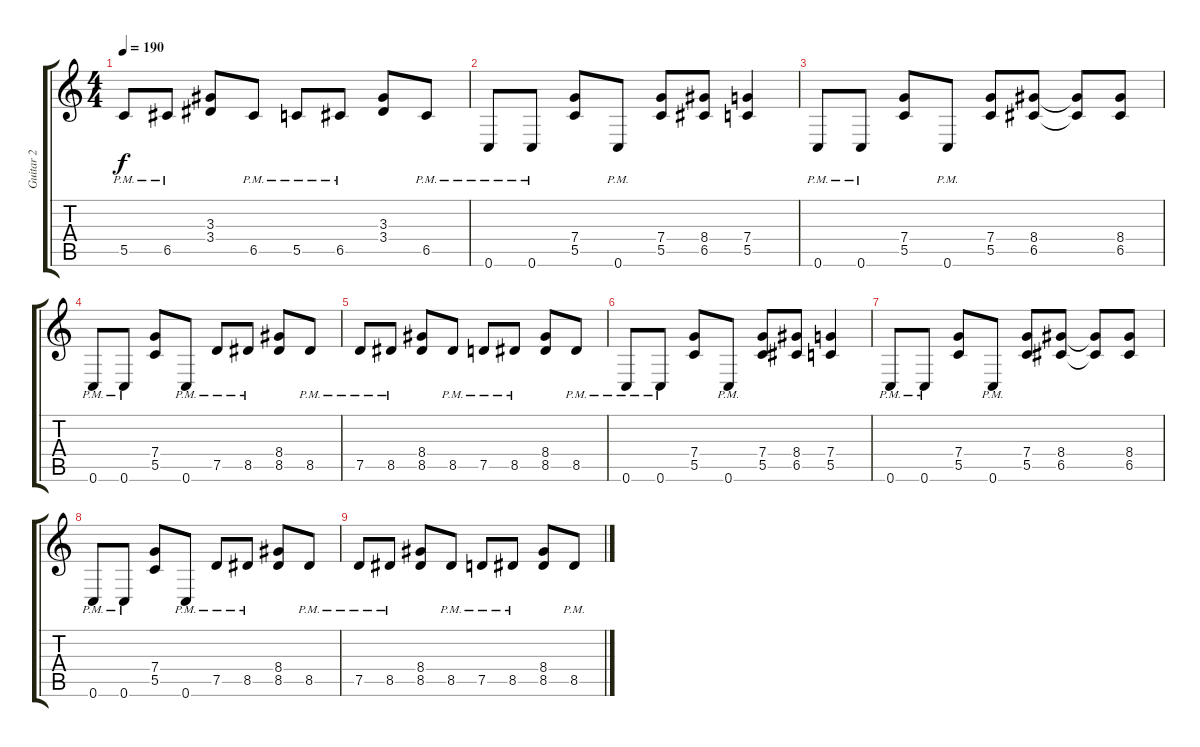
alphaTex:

\track ("Guitar 2" "Guitar 2") {instrument distortionguitar}
\staff {score tabs}
\tuning (D4 A3 F3 C3 G2 C2) {hide}
\ts (4 4)
\tempo 190
\clef g2
\ks c
5.5{pm}.8{dy f} 6.5{pm}.8 (3.3 3.4).8 6.5{pm}.8 5.5{pm}.8 6.5{pm}.8 (3.3 3.4).8 6.5{pm}.8 |
0.6{pm}.8 0.6{pm}.8 (7.4 5.5).8 0.6{pm}.8 (7.4 5.5).8 (8.4 6.5).8 (7.4 5.5).4 |
0.6{pm}.8 0.6{pm}.8 (7.4 5.5).8 0.6{pm}.8 (7.4 5.5).8 (8.4 6.5).8 (8.4{t} 6.5{t}).8 (8.4 6.5).8 |
0.6{pm}.8 0.6{pm}.8 (7.4 5.5).8 0.6{pm}.8 7.5{pm}.8 8.5{pm}.8 (8.4 8.5).8 8.5{pm}.8 |
7.5{pm}.8 8.5{pm}.8 (8.4 8.5).8 8.5{pm}.8 7.5{pm}.8 8.5{pm}.8 (8.4 8.5).8 8.5{pm}.8 |
0.6{pm}.8 0.6{pm}.8 (7.4 5.5).8 0.6{pm}.8 (7.4 5.5).8 (8.4 6.5).8 (7.4 5.5).4 |
0.6{pm}.8 0.6{pm}.8 (7.4 5.5).8 0.6{pm}.8 (7.4 5.5).8 (8.4 6.5).8 (8.4{t} 6.5{t}).8 (8.4 6.5).8 |
0.6{pm}.8 0.6{pm}.8 (7.4 5.5).8 0.6{pm}.8 7.5{pm}.8 8.5{pm}.8 (8.4 8.5).8 8.5{pm}.8 |
7.5{pm}.8 8.5{pm}.8 (8.4 8.5).8 8.5{pm}.8 7.5{pm}.8 8.5{pm}.8 (8.4 8.5).8 8.5{pm}.8
